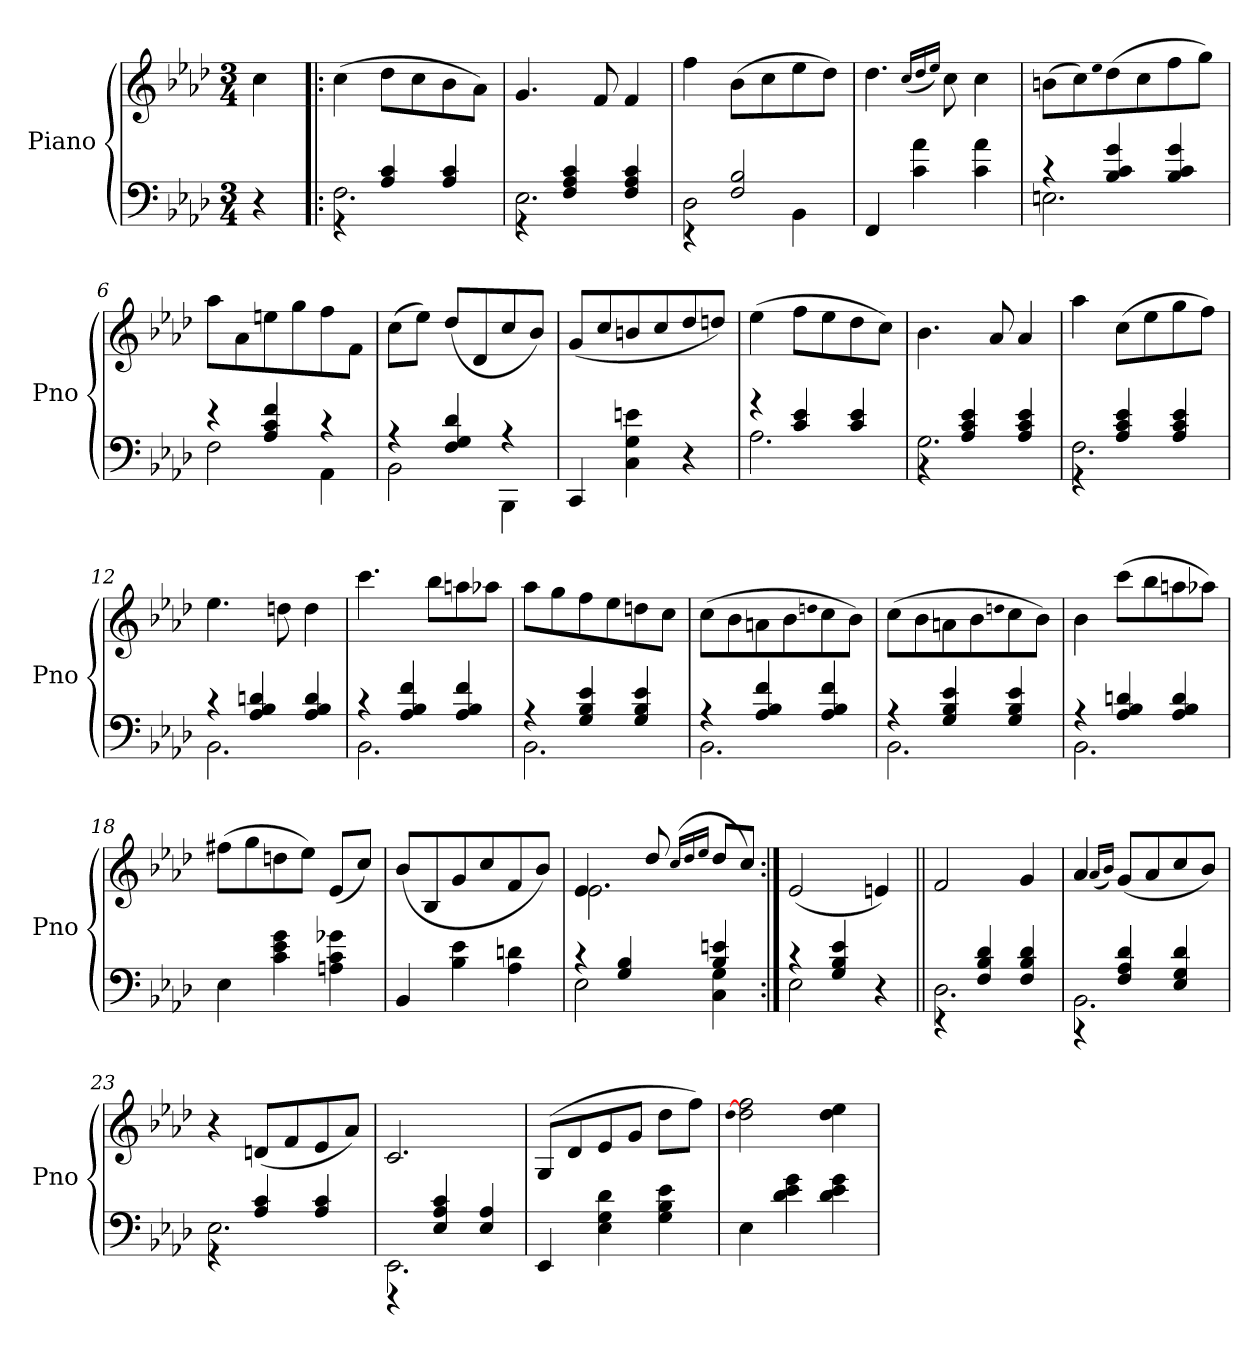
**kern	**kern
*part1	*part1
*staff2	*staff1
*I"Piano	*
*I'Pno	*
*clefF4	*clefG2
*k[b-e-a-d-]	*k[b-e-a-d-]
*M3/4	*M3/4
=	=
4r	4cc\
=1!|:	=1!|:
*^	*
2.F\	4r	(4cc\
.	4A-/ 4c/	8dd-\L
.	.	8cc\
.	4A-/ 4c/	8b-\
.	.	8a-\J)
=2	=2	=2
2.E-\	4r	4.g/
.	4F/ 4A-/ 4c/	.
.	.	8f/
.	4F/ 4A-/ 4c/	4f/
=3	=3	=3
2D-\	4r	4ff\
.	2F/ 2B-/	(8b-\L
.	.	8cc\
4BB-\	.	8ee-\
.	.	8dd-\J)
*v	*v	*
=4	=4
4FF/	4.dd-\
4c\ 4a-\	.
.	(16qcc/LL
.	16qdd-/
.	16qee-/JJ)
.	8cc\
4c\ 4a-\	4cc\
=5	=5
*^	*
4r	2.En\	(8bn\L
.	.	8cc\)
.	.	qee-
4B-/ 4c/ 4g/	.	(8dd-\
.	.	8cc\
4B-/ 4c/ 4g/	.	8ff\
.	.	8gg\J)
=6	=6	=6
4r	2F\	8aa-\L
.	.	8a-\
4A-/ 4c/ 4f/	.	8een\
.	.	8gg\
4r	4AA-\	8ff\
.	.	8f\J
=7	=7	=7
4r	2BB-\	(8cc\L
.	.	8ee-\J)
4F/ 4G/ 4d-/	.	(8dd-/L
.	.	8d-/
4r	4BBB-\	8cc/
.	.	8b-/J)
*v	*v	*
=8	=8
4CC/	(8g/L
.	8cc/
4C\ 4G\ 4en\	8bn/
.	8cc/
4r	8dd-/
.	8ddn/J)
=9	=9
*^	*
4r	2.A-\	(4ee-\
4c/ 4e-/	.	8ff\L
.	.	8ee-\
4c/ 4e-/	.	8dd-\
.	.	8cc\J)
=10	=10	=10
2.G\	4r	4.b-\
.	4A-/ 4c/ 4e-/	.
.	.	8a-/
.	4A-/ 4c/ 4e-/	4a-/
=11	=11	=11
2.F\	4r	4aa-\
.	4A-/ 4c/ 4e-/	(8cc\L
.	.	8ee-\
.	4A-/ 4c/ 4e-/	8gg\
.	.	8ff\J)
=12	=12	=12
4r	2.BB-\	4.ee-\
4A-/ 4B-/ 4dn/	.	.
.	.	8ddn\
4A-/ 4B-/ 4d/	.	4dd\
=13	=13	=13
4r	2.BB-\	4.ccc\
4A-/ 4B-/ 4f/	.	.
.	.	8bb-\L
4A-/ 4B-/ 4f/	.	8aan\
.	.	8aa-X\J
=14	=14	=14
4r	2.BB-\	8aa-\L
.	.	8gg\
4G/ 4B-/ 4e-/	.	8ff\
.	.	8ee-\
4G/ 4B-/ 4e-/	.	8ddn\
.	.	8cc\J
=15	=15	=15
4r	2.BB-\	(8cc\L
.	.	8b-\
4A-/ 4B-/ 4f/	.	8an\
.	.	8b-\
.	.	qddn
4A-/ 4B-/ 4f/	.	8cc\
.	.	8b-\J)
=16	=16	=16
4r	2.BB-\	(8cc\L
.	.	8b-\
4G/ 4B-/ 4e-/	.	8an\
.	.	8b-\
.	.	qddn
4G/ 4B-/ 4e-/	.	8cc\
.	.	8b-\J)
=17	=17	=17
4r	2.BB-\	4b-\
4A-/ 4B-/ 4dn/	.	(8ccc\L
.	.	8bb-\
4A-/ 4B-/ 4d/	.	8aan\
.	.	8aa-X\J)
*v	*v	*
=18	=18
4E-\	(8ff#X\L
.	8gg\
4c\ 4e-\ 4g\	8ddn\
.	8ee-\J)
4An\ 4c\ 4g-X\	(8e-/L
.	8cc/J)
=19	=19
4BB-/	(8b-/L
.	8B-/
4B-\ 4e-\	8g/
.	8cc/
4A-\ 4dn\	8f/
.	8b-/J)
=	=
*^	*^
4r	2E-\	4.e-/	2.e-\
4G/ 4B-/	.	.	.
.	.	8dd-/	.
.	.	(16qcc/LL	.
.	.	16qdd-/	.
.	.	16qee-/JJ	.
4B-/ 4en/	4C\ 4G\	8dd-/L	.
.	.	8cc/J)	.
*	*	*v	*v
=:|!	=:|!	=:|!
4r	2E-\	(2e-/
4G/ 4B-/ 4e-/	.	.
4r	4ryy	4en/)
=21||	=21||	=21||
2.D-\	4r	2f/
.	4F/ 4B-/ 4d-/	.
.	4F/ 4B-/ 4d-/	4g/
=22	=22	=22
2.BB-\	4r	4a-/
.	.	(16qa-/LL
.	.	16qb-/JJ)
.	4F/ 4A-/ 4d-/	(8g/L
.	.	8a-/
.	4E-/ 4G/ 4d-/	8cc/
.	.	8b-/J)
=23	=23	=23
2.E-\	4r	4r
.	4A-/ 4c/	(8dn/L
.	.	8f/
.	4A-/ 4c/	8e-/
.	.	8a-/J)
=24	=24	=24
2.EE-\	4r	2.c/
.	4E-/ 4A-/ 4c/	.
.	4E-/ 4A-/	.
*v	*v	*
=25	=25
4EE-/	(8G/L
.	8d-/
4E-\ 4G\ 4d-\	8e-/
.	8g/J
4G\ 4B-\ 4e-\	8dd-\L
.	8ff\J)
=26	=26
.	[qdd-
4E-\	2dd-\ 2ff\
4d-\ 4e-\ 4g\	.
4d-\ 4e-\ 4g\	4dd-\ 4ee-\
=	=
*-	*-
